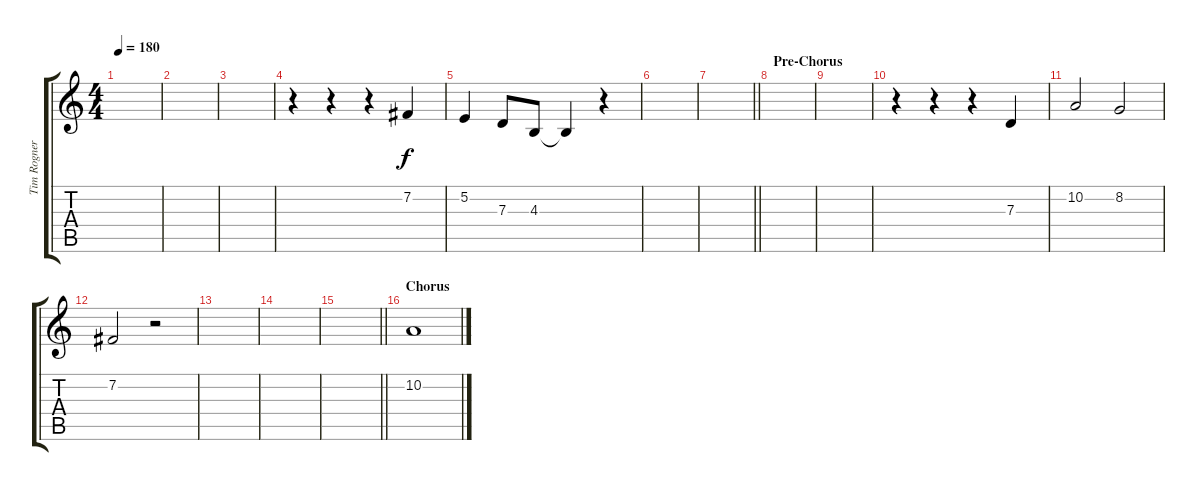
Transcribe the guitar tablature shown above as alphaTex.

\track ("Tim Rogner - Back Vocals" "Tim Rogner") {instrument tenorsax}
\staff {score tabs}
\tuning (E4 B3 G3 D3 A2 E2) {hide}
\ts (4 4)
\tempo 180
\clef g2
\ks c
|
|
|
r.4 r.4 r.4 7.2.4 |
5.2.4 7.3.8 4.3.8 4.3{t}.4 r.4 |
|
\barLineRight lightlight
|
\section ("" "Pre-Chorus")
|
|
r.4 r.4 r.4 7.3.4 |
10.2.2 8.2.2 |
7.2.2 r.2 |
|
|
\barLineRight lightlight
|
\section ("" "Chorus")
10.2.1
